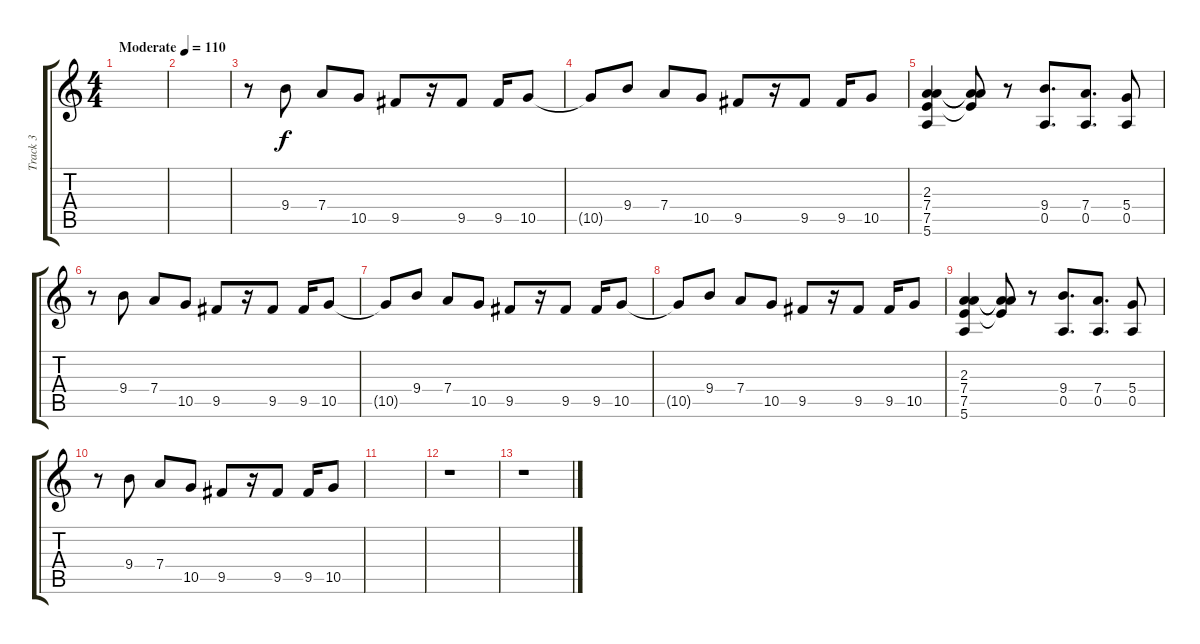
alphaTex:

\track ("Track 3" "Track 3") {instrument distortionguitar}
\staff {score tabs}
\tuning (E4 B3 G3 D3 A2 E2) {hide}
\ts (4 4)
\tempo (110 "Moderate")
\clef g2
\ks c
|
|
r.8 9.4.8 7.4.8 10.5.8 9.5.8 r.16 9.5.8 9.5.16 10.5.8 |
10.5{t}.8 9.4.8 7.4.8 10.5.8 9.5.8 r.16 9.5.8 9.5.16 10.5.8 |
(2.3 7.4 7.5 5.6).4 (2.3{t} 7.4{t} 7.5{t}).8 r.8 (9.4 0.5).8{d} (7.4 0.5).8{d} (5.4 0.5).8 |
r.8 9.4.8 7.4.8 10.5.8 9.5.8 r.16 9.5.8 9.5.16 10.5.8 |
10.5{t}.8 9.4.8 7.4.8 10.5.8 9.5.8 r.16 9.5.8 9.5.16 10.5.8 |
10.5{t}.8 9.4.8 7.4.8 10.5.8 9.5.8 r.16 9.5.8 9.5.16 10.5.8 |
(2.3 7.4 7.5 5.6).4 (2.3{t} 7.4{t} 7.5{t}).8 r.8 (9.4 0.5).8{d} (7.4 0.5).8{d} (5.4 0.5).8 |
r.8 9.4.8 7.4.8 10.5.8 9.5.8 r.16 9.5.8 9.5.16 10.5.8 |
|
r.1 |
r.1
